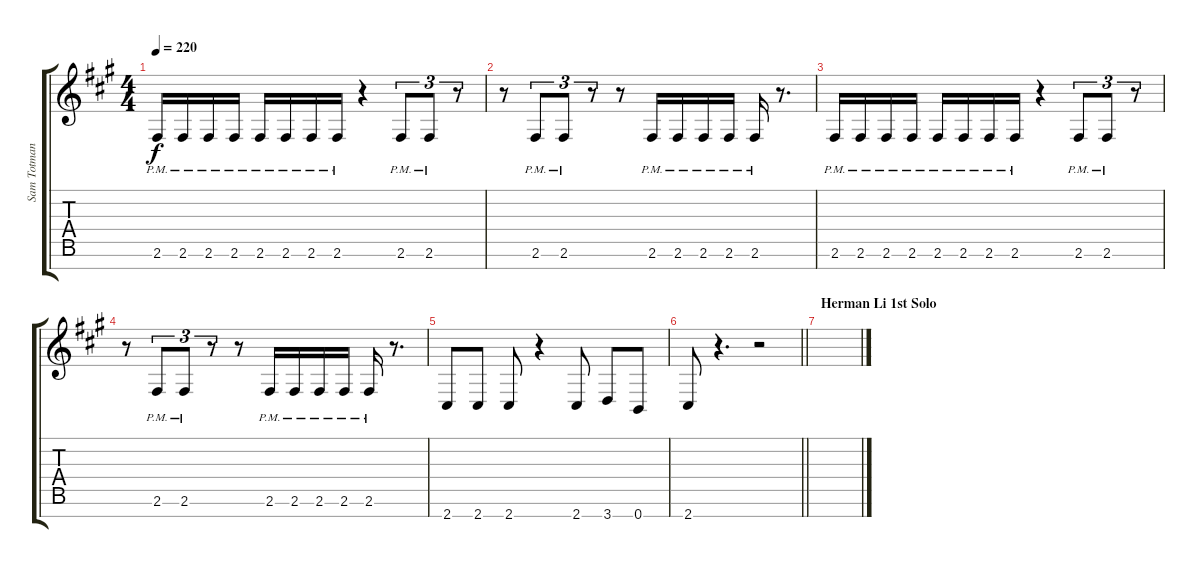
\track ("Sam Totman II" "Sam Totman") {instrument distortionguitar}
\staff {score tabs}
\tuning (E4 B3 G3 D3 A2 E2 B1) {hide}
\ts (4 4)
\tempo 220
\clef g2
\ks a
2.6{pm}.16{dy f} 2.6{pm}.16 2.6{pm}.16 2.6{pm}.16 2.6{pm}.16 2.6{pm}.16 2.6{pm}.16 2.6{pm}.16 r.4 2.6{pm}.8{tu (3 2)} 2.6{pm}.8{tu (3 2)} r.8{tu (3 2)} |
r.8 2.6{pm}.8{tu (3 2)} 2.6{pm}.8{tu (3 2)} r.8{tu (3 2)} r.8 2.6{pm}.16 2.6{pm}.16 2.6{pm}.16 2.6{pm}.16 2.6{pm}.16 r.8{d} |
2.6{pm}.16 2.6{pm}.16 2.6{pm}.16 2.6{pm}.16 2.6{pm}.16 2.6{pm}.16 2.6{pm}.16 2.6{pm}.16 r.4 2.6{pm}.8{tu (3 2)} 2.6{pm}.8{tu (3 2)} r.8{tu (3 2)} |
r.8 2.6{pm}.8{tu (3 2)} 2.6{pm}.8{tu (3 2)} r.8{tu (3 2)} r.8 2.6{pm}.16 2.6{pm}.16 2.6{pm}.16 2.6{pm}.16 2.6{pm}.16 r.8{d} |
2.7.8 2.7.8 2.7.8 r.4 2.7.8 3.7.8 0.7.8 |
\barLineRight lightlight
2.7.8 r.4{d} r.2 |
\section ("" "Herman Li 1st Solo")
